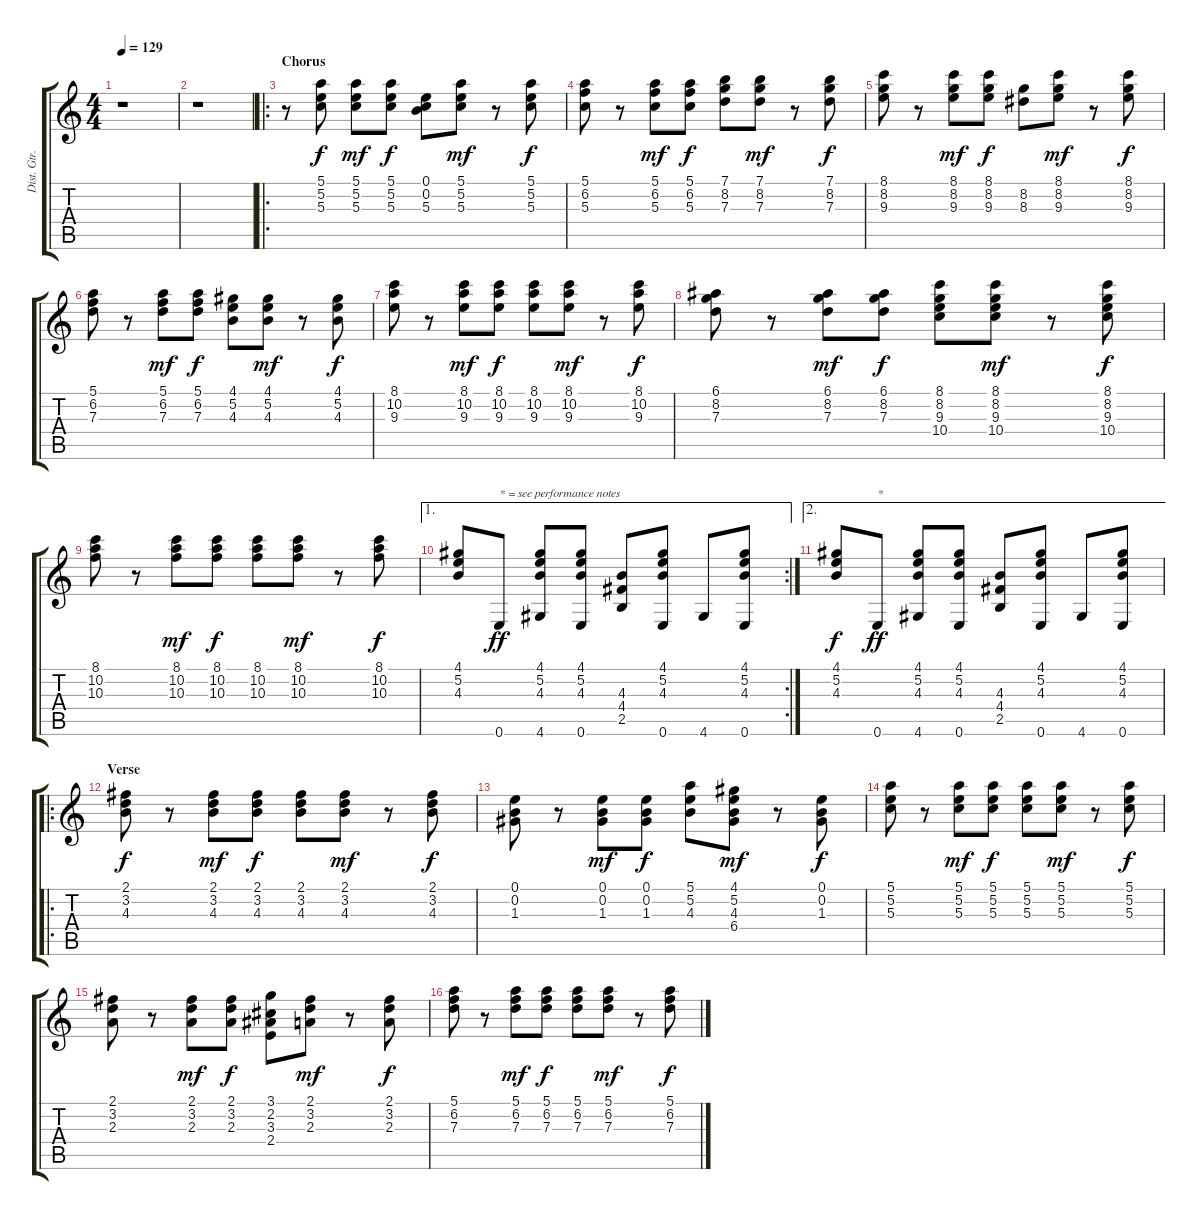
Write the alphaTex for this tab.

\track ("Dist. Gtr." "Dist. Gtr.") {instrument distortionguitar}
\staff {score tabs}
\tuning (E4 B3 G3 D3 A2 E2) {hide}
\ts (4 4)
\tempo 129
\clef g2
\ks c
r.1{dy f} |
r.1 |
\ro
\section ("" "Chorus")
r.8 (5.1 5.2 5.3).8 (5.1 5.2 5.3).8{dy mf} (5.1 5.2 5.3).8{dy f} (0.1 0.2 5.3).8 (5.1 5.2 5.3).8{dy mf} r.8 (5.1 5.2 5.3).8{dy f} |
(5.1 6.2 5.3).8 r.8 (5.1 6.2 5.3).8{dy mf} (5.1 6.2 5.3).8{dy f} (7.1 8.2 7.3).8 (7.1 8.2 7.3).8{dy mf} r.8 (7.1 8.2 7.3).8{dy f} |
(8.1 8.2 9.3).8 r.8 (8.1 8.2 9.3).8{dy mf} (8.1 8.2 9.3).8{dy f} (8.2 8.3).8 (8.1 8.2 9.3).8{dy mf} r.8 (8.1 8.2 9.3).8{dy f} |
(5.1 6.2 7.3).8 r.8 (5.1 6.2 7.3).8{dy mf} (5.1 6.2 7.3).8{dy f} (4.1 5.2 4.3).8 (4.1 5.2 4.3).8{dy mf} r.8 (4.1 5.2 4.3).8{dy f} |
(8.1 10.2 9.3).8 r.8 (8.1 10.2 9.3).8{dy mf} (8.1 10.2 9.3).8{dy f} (8.1 10.2 9.3).8 (8.1 10.2 9.3).8{dy mf} r.8 (8.1 10.2 9.3).8{dy f} |
(6.1 8.2 7.3).8 r.8 (6.1 8.2 7.3).8{dy mf} (6.1 8.2 7.3).8{dy f} (8.1 8.2 9.3 10.4).8 (8.1 8.2 9.3 10.4).8{dy mf} r.8 (8.1 8.2 9.3 10.4).8{dy f} |
(8.1 10.2 10.3).8 r.8 (8.1 10.2 10.3).8{dy mf} (8.1 10.2 10.3).8{dy f} (8.1 10.2 10.3).8 (8.1 10.2 10.3).8{dy mf} r.8 (8.1 10.2 10.3).8{dy f} |
\ae 1
\rc 2
(4.1 5.2 4.3).8 0.6.8{txt "* = see performance notes" dy ff} (4.1 5.2 4.3 4.6).8 (4.1 5.2 4.3 0.6).8 (4.3 4.4 2.5).8 (4.1 5.2 4.3 0.6).8 4.6.8 (4.1 5.2 4.3 0.6).8 |
\ae 2
(4.1 5.2 4.3).8{dy f} 0.6.8{txt "*" dy ff} (4.1 5.2 4.3 4.6).8 (4.1 5.2 4.3 0.6).8 (4.3 4.4 2.5).8 (4.1 5.2 4.3 0.6).8 4.6.8 (4.1 5.2 4.3 0.6).8 |
\ro
\section ("" "Verse")
(2.1 3.2 4.3).8{dy f} r.8 (2.1 3.2 4.3).8{dy mf} (2.1 3.2 4.3).8{dy f} (2.1 3.2 4.3).8 (2.1 3.2 4.3).8{dy mf} r.8 (2.1 3.2 4.3).8{dy f} |
(0.1 0.2 1.3).8 r.8 (0.1 0.2 1.3).8{dy mf} (0.1 0.2 1.3).8{dy f} (5.1 5.2 4.3).8 (4.1 5.2 4.3 6.4).8{dy mf} r.8 (0.1 0.2 1.3).8{dy f} |
(5.1 5.2 5.3).8 r.8 (5.1 5.2 5.3).8{dy mf} (5.1 5.2 5.3).8{dy f} (5.1 5.2 5.3).8 (5.1 5.2 5.3).8{dy mf} r.8 (5.1 5.2 5.3).8{dy f} |
(2.1 3.2 2.3).8 r.8 (2.1 3.2 2.3).8{dy mf} (2.1 3.2 2.3).8{dy f} (3.1 2.2 3.3 2.4).8 (2.1 3.2 2.3).8{dy mf} r.8 (2.1 3.2 2.3).8{dy f} |
(5.1 6.2 7.3).8 r.8 (5.1 6.2 7.3).8{dy mf} (5.1 6.2 7.3).8{dy f} (5.1 6.2 7.3).8 (5.1 6.2 7.3).8{dy mf} r.8 (5.1 6.2 7.3).8{dy f}
